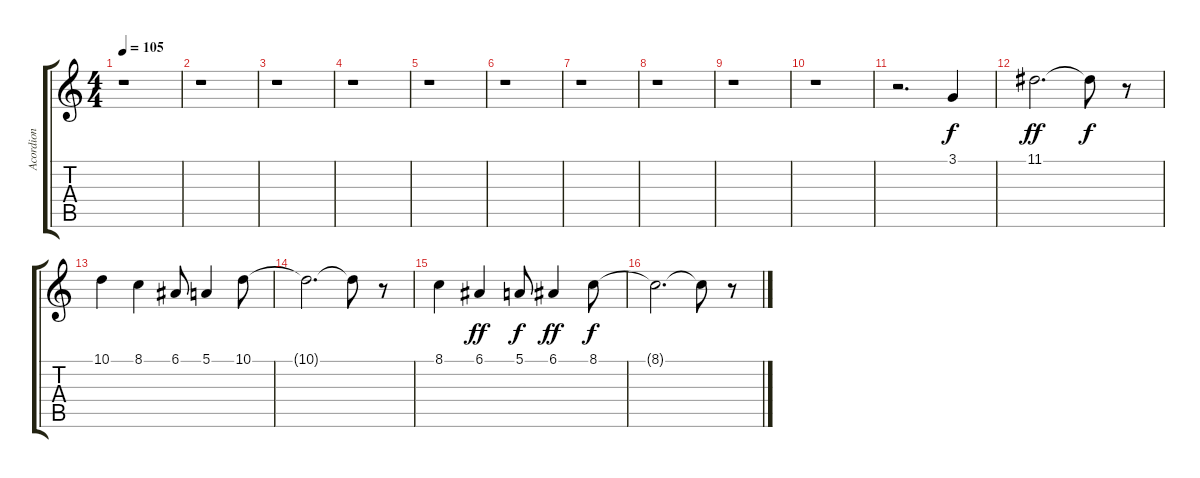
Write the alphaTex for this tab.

\track ("Acordion" "Acordion") {instrument accordion}
\staff {score tabs}
\tuning (E4 B3 G3 D3 A2 E2) {hide}
\ts (4 4)
\tempo 105
\clef g2
\ks c
r.1{dy f} |
r.1 |
r.1 |
r.1 |
r.1 |
r.1 |
r.1 |
r.1 |
r.1 |
r.1 |
r.2{d} 3.1.4 |
11.1.2{d dy ff} 11.1{t}.8{dy f} r.8 |
10.1.4 8.1.4 6.1.8 5.1.4 10.1.8 |
10.1{t}.2{d} 10.1{t}.8 r.8 |
8.1.4 6.1.4{dy ff} 5.1.8{dy f} 6.1.4{dy ff} 8.1.8{dy f} |
8.1{t}.2{d} 8.1{t}.8 r.8
